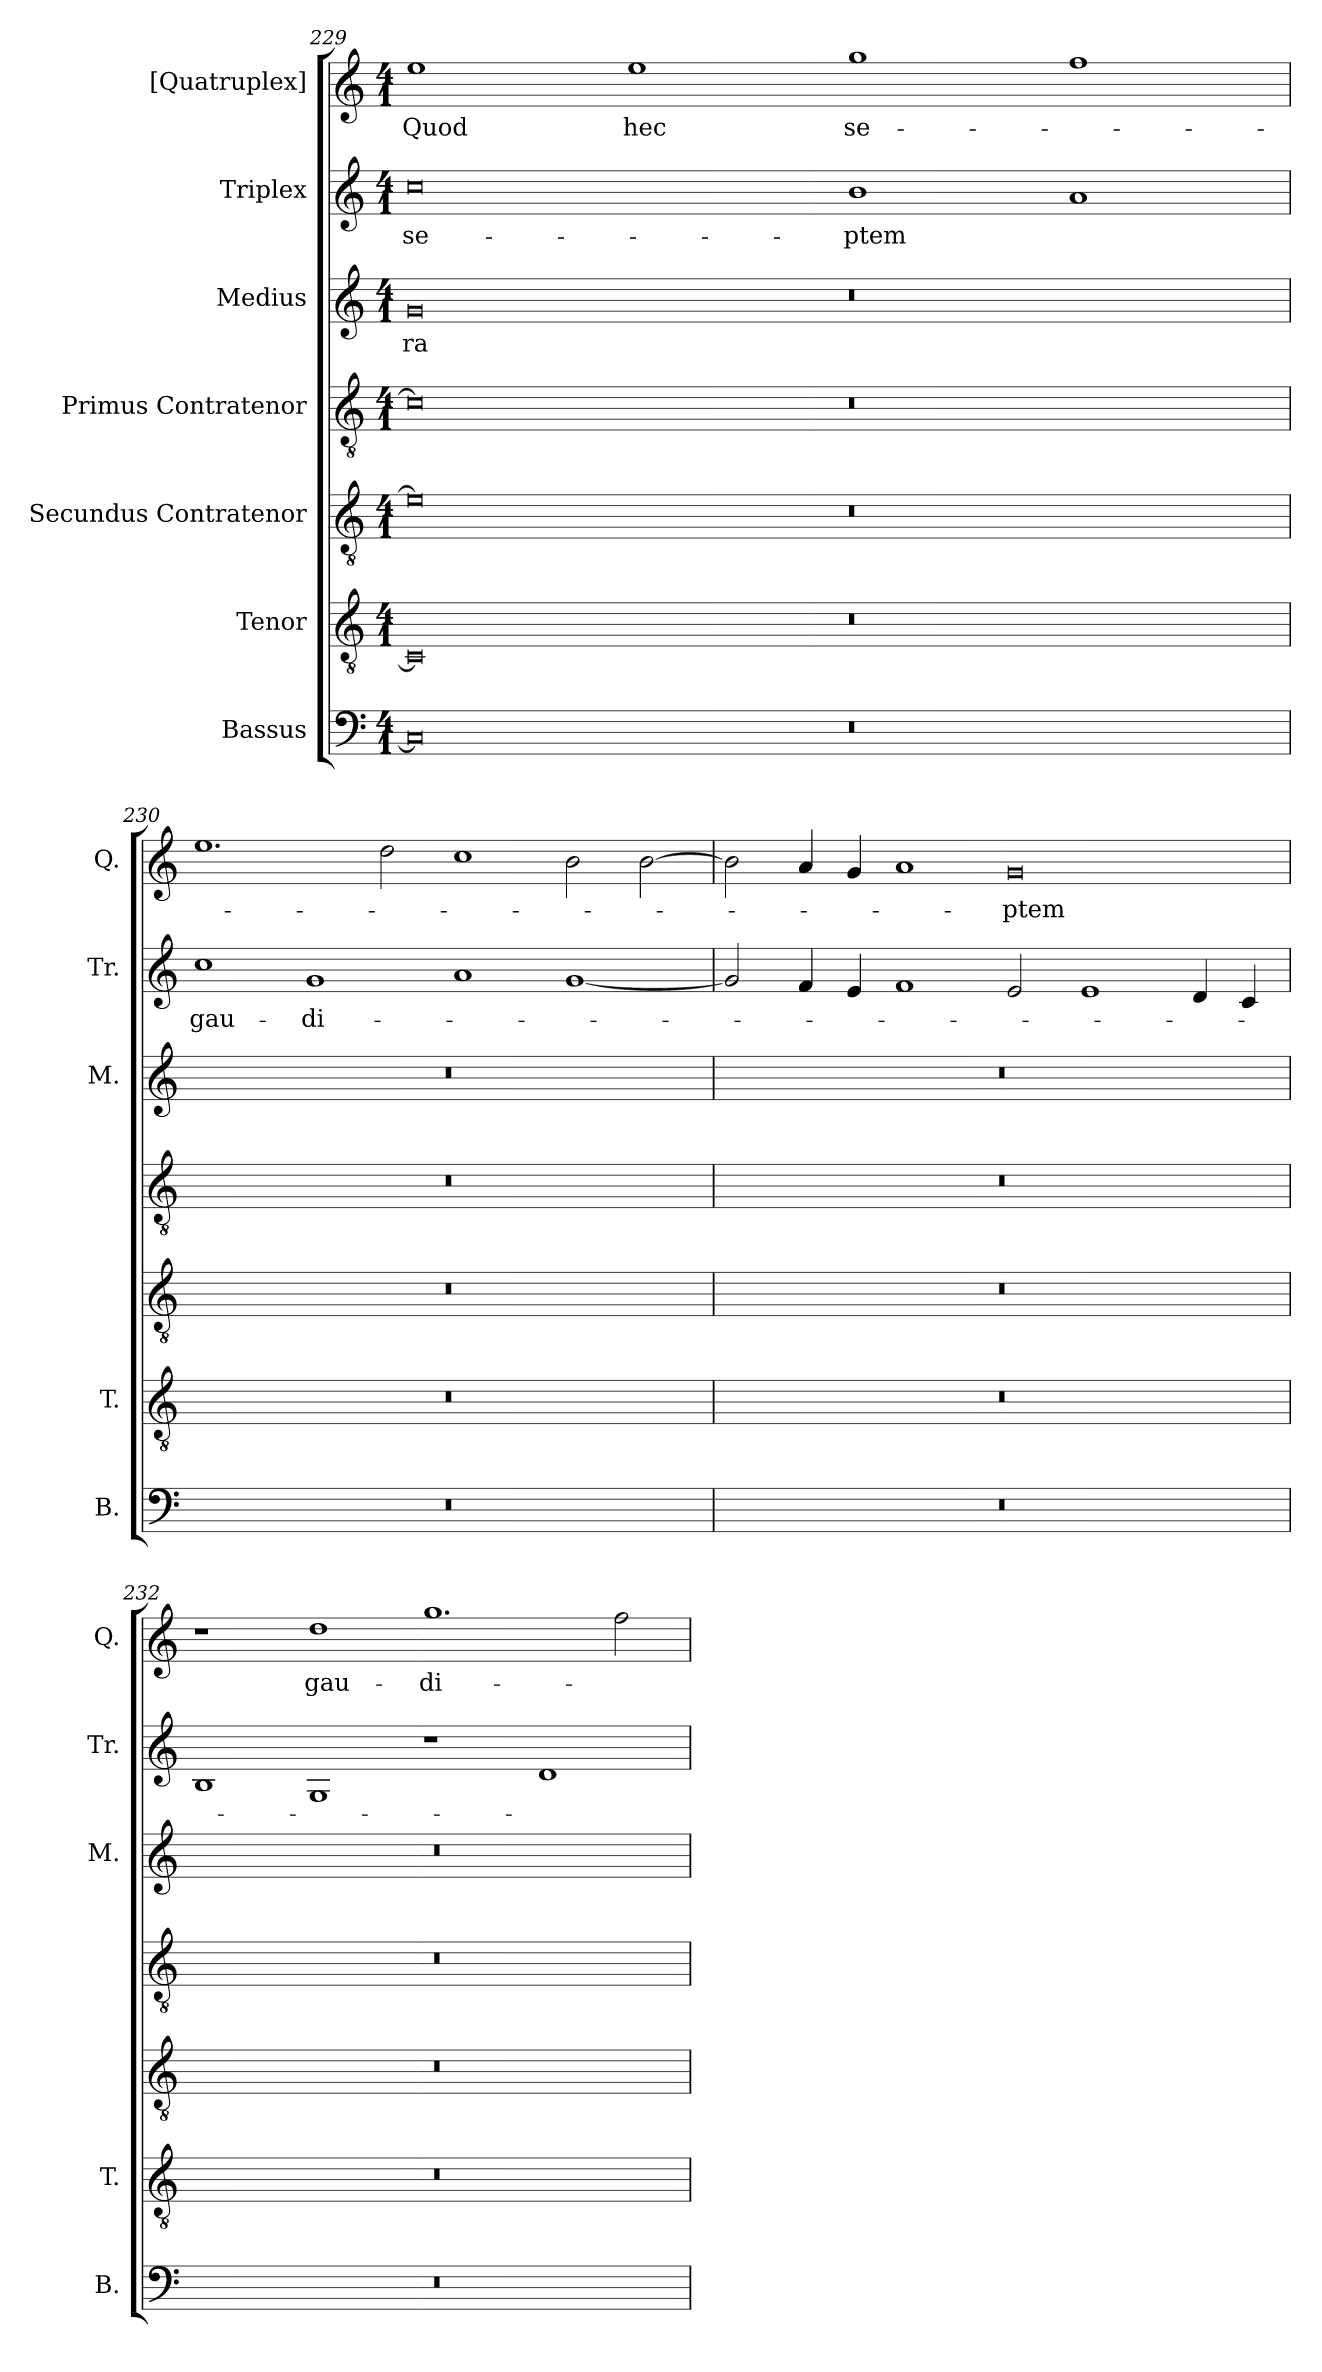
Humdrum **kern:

**kern	**kern	**kern	**kern	**kern	**text	**kern	**text	**kern	**text
*part7	*part6	*part5	*part4	*part3	*part3	*part2	*part2	*part1	*part1
*staff7	*staff6	*staff5	*staff4	*staff3	*staff3	*staff2	*staff2	*staff1	*staff1
*I"Bassus	*I"Tenor	*I"Secundus Contratenor	*I"Primus Contratenor	*I"Medius	*	*I"Triplex	*	*I"[Quatruplex]	*
*I'B.	*I'T.	*	*	*I'M.	*	*I'Tr.	*	*I'Q.	*
*clefF4	*clefGv2	*clefGv2	*clefGv2	*clefG2	*	*clefG2	*	*clefG2	*
*	*ITrd7c12	*ITrd7c12	*ITrd7c12	*	*	*	*	*	*
*k[]	*k[]	*k[]	*k[]	*k[]	*	*k[]	*	*k[]	*
*C:	*C:	*C:	*C:	*C:	*	*C:	*	*C:	*
*M4/1	*M4/1	*M4/1	*M4/1	*M4/1	*	*M4/1	*	*M4/1	*
=229	=229	=229	=229	=229	=229	=229	=229	=229	=229
!	!	!	!	!	!LO:LY:b:color=#000000	!	!	!	!
!	!	!	!	!	!	!	!LO:LY:b:color=#000000	!	!
!	!	!	!	!	!	!	!	!	!LO:LY:b:color=#000000
0Ci]	0CCi]	0Ei]	0Ci]	0gi	-ra	0cci	se-	1eei	Quod
!	!	!	!	!	!	!	!	!	!LO:LY:b:color=#000000
.	.	.	.	.	.	.	.	1eei	hec
!	!	!	!	!	!	!	!LO:LY:b:color=#000000	!	!
!	!	!	!	!	!	!	!	!	!LO:LY:b:color=#000000
0r	0r	0r	0r	0r	.	1bi	-ptem	1ggi	se-
.	.	.	.	.	.	1ai	.	1ffi	.
!!LO:PB:g=z
=230	=230	=230	=230	=230	=230	=230	=230	=230	=230
!LO:N:vis=1	!LO:N:vis=1	!LO:N:vis=1	!LO:N:vis=1	!LO:N:vis=1	!	!	!	!	!
!	!	!	!	!	!	!	!LO:LY:b:color=#000000	!	!
00r	00r	00r	00r	00r	.	1cci	gau-	1.eei	.
!	!	!	!	!	!	!	!LO:LY:b:color=#000000	!	!
.	.	.	.	.	.	1gi	-di-	.	.
.	.	.	.	.	.	.	.	2ddi\	.
.	.	.	.	.	.	1ai	.	1cci	.
.	.	.	.	.	.	[<1gi	.	2bi\	.
.	.	.	.	.	.	.	.	[>2bi\	.
=231	=231	=231	=231	=231	=231	=231	=231	=231	=231
!LO:N:vis=1	!LO:N:vis=1	!LO:N:vis=1	!LO:N:vis=1	!LO:N:vis=1	!	!	!	!	!
00r	00r	00r	00r	00r	.	2gi/]	.	2bi\]	.
.	.	.	.	.	.	4fi/	.	4ai/	.
.	.	.	.	.	.	4ei/	.	4gi/	.
.	.	.	.	.	.	1fi	.	1ai	.
!	!	!	!	!	!	!	!	!	!LO:LY:b:color=#000000
.	.	.	.	.	.	2ei/	.	0gi	-ptem
.	.	.	.	.	.	1ei	.	.	.
.	.	.	.	.	.	4di/	.	.	.
.	.	.	.	.	.	4ci/	.	.	.
=232	=232	=232	=232	=232	=232	=232	=232	=232	=232
!LO:N:vis=1	!LO:N:vis=1	!LO:N:vis=1	!LO:N:vis=1	!LO:N:vis=1	!	!	!	!	!
00r	00r	00r	00r	00r	.	1Bi	.	1r	.
!	!	!	!	!	!	!	!	!	!LO:LY:b:color=#000000
.	.	.	.	.	.	1Gi	.	1ddi	gau-
!	!	!	!	!	!	!	!	!	!LO:LY:b:color=#000000
.	.	.	.	.	.	1r	.	1.ggi	-di-
.	.	.	.	.	.	1di	.	.	.
.	.	.	.	.	.	.	.	2ffi\	.
=	=	=	=	=	=	=	=	=	=
*-	*-	*-	*-	*-	*-	*-	*-	*-	*-
